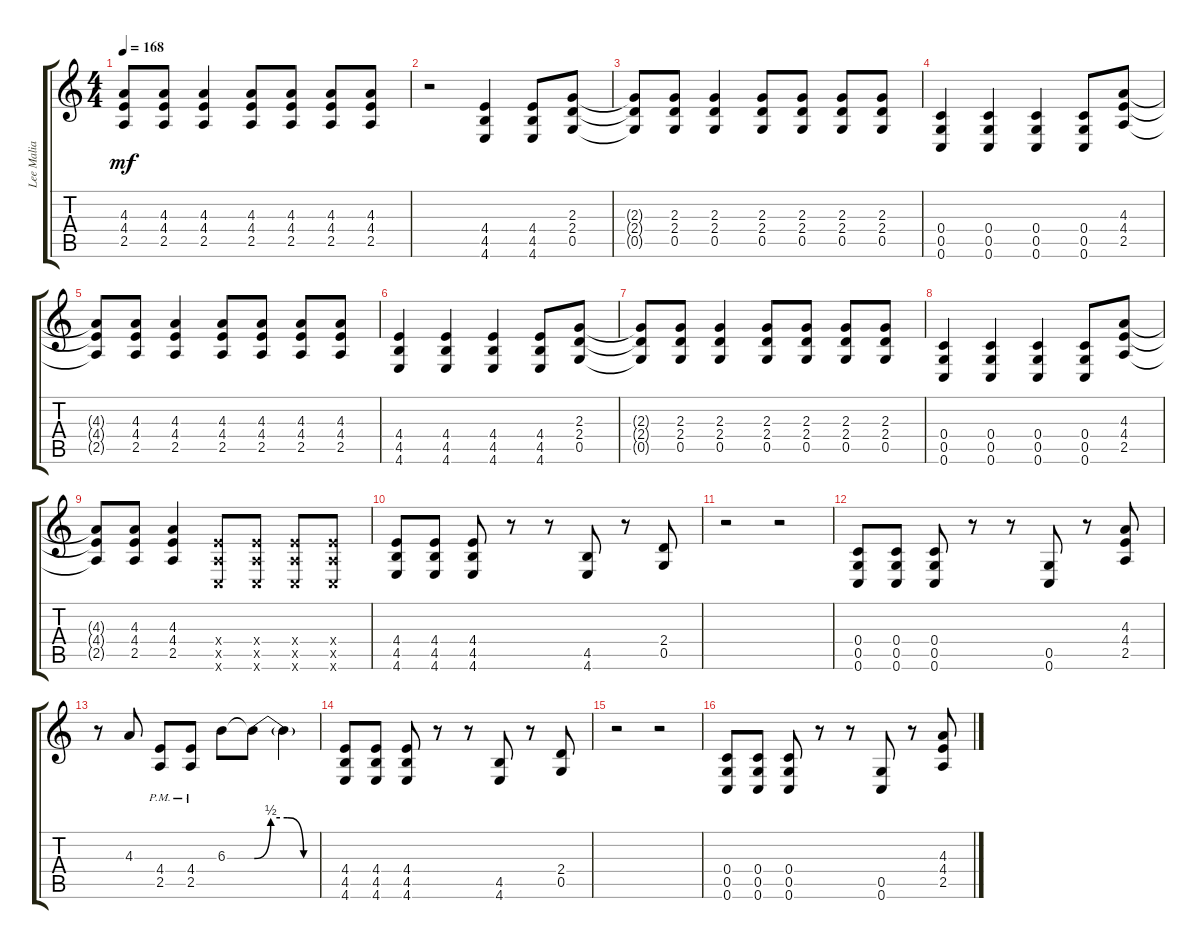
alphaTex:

\track ("Lee Malia - Rythm" "Lee Malia ") {instrument distortionguitar}
\staff {score tabs}
\tuning (D4 A3 F3 C3 G2 C2) {hide}
\ts (4 4)
\tempo 168
\clef g2
\ks c
(4.3{t} 4.4{t} 2.5{t}).8{dy mf} (4.3 4.4 2.5).8 (4.3 4.4 2.5).4 (4.3 4.4 2.5).8 (4.3 4.4 2.5).8 (4.3 4.4 2.5).8 (4.3 4.4 2.5).8 |
r.2 (4.4 4.5 4.6).4 (4.4 4.5 4.6).8 (2.3 2.4 0.5).8 |
(2.3{t} 2.4{t} 0.5{t}).8 (2.3 2.4 0.5).8 (2.3 2.4 0.5).4 (2.3 2.4 0.5).8 (2.3 2.4 0.5).8 (2.3 2.4 0.5).8 (2.3 2.4 0.5).8 |
(0.4 0.5 0.6).4 (0.4 0.5 0.6).4 (0.4 0.5 0.6).4 (0.4 0.5 0.6).8 (4.3 4.4 2.5).8 |
(4.3{t} 4.4{t} 2.5{t}).8 (4.3 4.4 2.5).8 (4.3 4.4 2.5).4 (4.3 4.4 2.5).8 (4.3 4.4 2.5).8 (4.3 4.4 2.5).8 (4.3 4.4 2.5).8 |
(4.4 4.5 4.6).4 (4.4 4.5 4.6).4 (4.4 4.5 4.6).4 (4.4 4.5 4.6).8 (2.3 2.4 0.5).8 |
(2.3{t} 2.4{t} 0.5{t}).8 (2.3 2.4 0.5).8 (2.3 2.4 0.5).4 (2.3 2.4 0.5).8 (2.3 2.4 0.5).8 (2.3 2.4 0.5).8 (2.3 2.4 0.5).8 |
(0.4 0.5 0.6).4 (0.4 0.5 0.6).4 (0.4 0.5 0.6).4 (0.4 0.5 0.6).8 (4.3 4.4 2.5).8 |
(4.3{t} 4.4{t} 2.5{t}).8 (4.3 4.4 2.5).8 (4.3 4.4 2.5).4 (4.4{x} 2.5{x} 0.6{x}).8 (4.4{x} 2.5{x} 0.6{x}).8 (4.4{x} 2.5{x} 0.6{x}).8 (4.4{x} 2.5{x} 0.6{x}).8 |
(4.4 4.5 4.6).8 (4.4 4.5 4.6).8 (4.4 4.5 4.6).8 r.8 r.8 (4.5 4.6).8 r.8 (2.4 0.5).8 |
r.2 r.2 |
(0.4 0.5 0.6).8 (0.4 0.5 0.6).8 (0.4 0.5 0.6).8 r.8 r.8 (0.5 0.6).8 r.8 (4.3 4.4 2.5).8 |
r.8 4.3.8 (4.4{pm} 2.5{pm}).8 (4.4{pm} 2.5{pm}).8 6.3.8 6.3{be (custom 0 0 15 2 30 2 45 0 60 0) t}.8 6.3{t}.4 |
(4.4 4.5 4.6).8 (4.4 4.5 4.6).8 (4.4 4.5 4.6).8 r.8 r.8 (4.5 4.6).8 r.8 (2.4 0.5).8 |
r.2 r.2 |
(0.4 0.5 0.6).8 (0.4 0.5 0.6).8 (0.4 0.5 0.6).8 r.8 r.8 (0.5 0.6).8 r.8 (4.3 4.4 2.5).8
